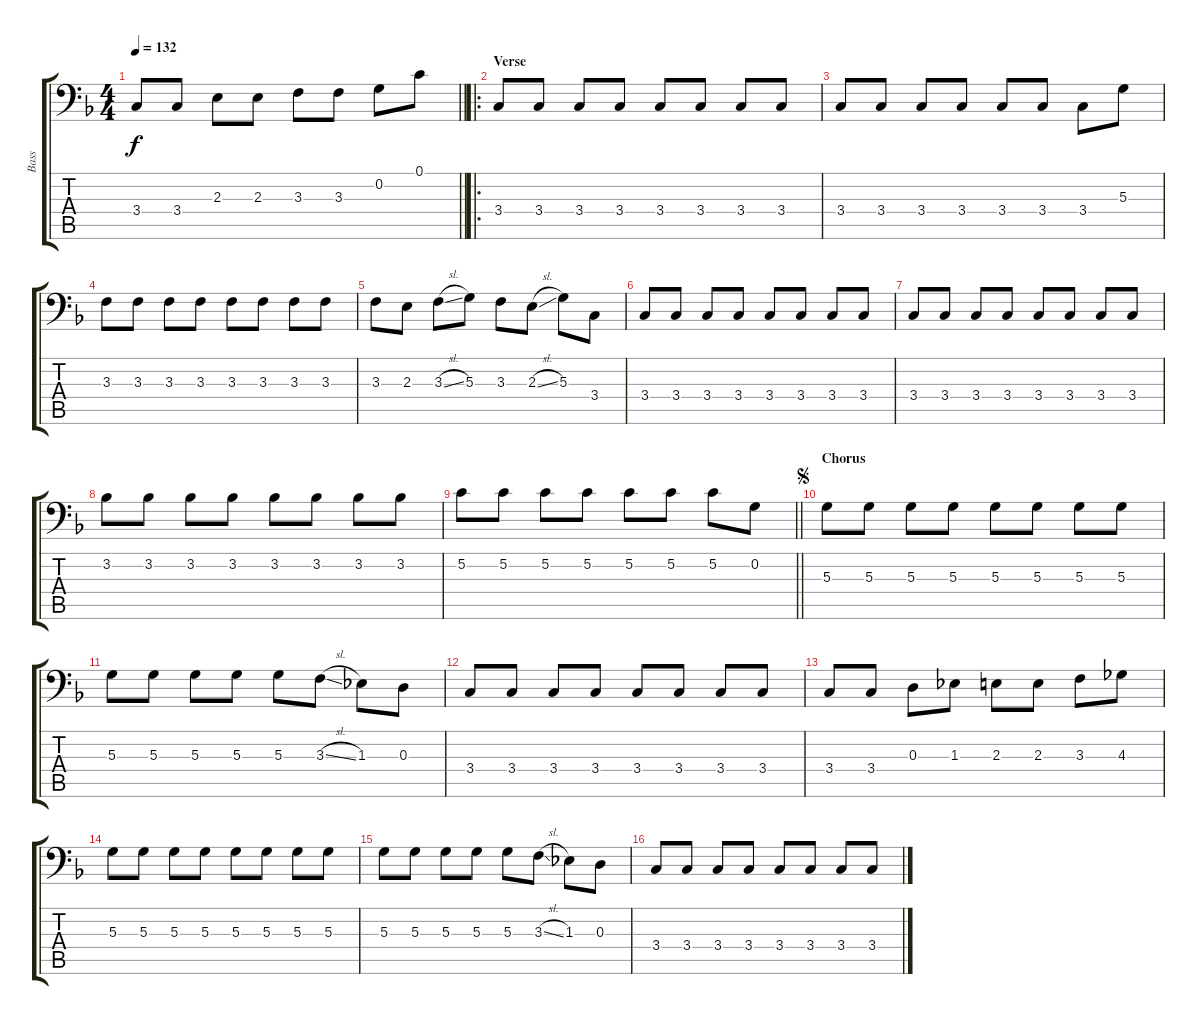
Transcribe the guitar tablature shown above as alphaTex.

\track ("Bass" "Bass") {instrument electricbassfinger}
\staff {score tabs}
\tuning (C3 G2 D2 A1 E1 B0) {hide}
\ts (4 4)
\tempo 132
\clef f4
\barLineRight lightlight
\ks f
3.4.8{dy f} 3.4.8 2.3.8 2.3.8 3.3.8 3.3.8 0.2.8 0.1.8 |
\ro
\section ("" "Verse")
3.4.8 3.4.8 3.4.8 3.4.8 3.4.8 3.4.8 3.4.8 3.4.8 |
3.4.8 3.4.8 3.4.8 3.4.8 3.4.8 3.4.8 3.4.8 5.3.8 |
3.3.8 3.3.8 3.3.8 3.3.8 3.3.8 3.3.8 3.3.8 3.3.8 |
3.3.8 2.3.8 3.3{sl}.8 5.3.8 3.3.8 2.3{sl}.8 5.3.8 3.4.8 |
3.4.8 3.4.8 3.4.8 3.4.8 3.4.8 3.4.8 3.4.8 3.4.8 |
3.4.8 3.4.8 3.4.8 3.4.8 3.4.8 3.4.8 3.4.8 3.4.8 |
3.2.8 3.2.8 3.2.8 3.2.8 3.2.8 3.2.8 3.2.8 3.2.8 |
\barLineRight lightlight
5.2.8 5.2.8 5.2.8 5.2.8 5.2.8 5.2.8 5.2.8 0.2.8 |
\section ("" "Chorus")
\jump segno
5.3.8 5.3.8 5.3.8 5.3.8 5.3.8 5.3.8 5.3.8 5.3.8 |
5.3.8 5.3.8 5.3.8 5.3.8 5.3.8 3.3{sl}.8 1.3.8 0.3.8 |
3.4.8 3.4.8 3.4.8 3.4.8 3.4.8 3.4.8 3.4.8 3.4.8 |
3.4.8 3.4.8 0.3.8 1.3.8 2.3.8 2.3.8 3.3.8 4.3.8 |
5.3.8 5.3.8 5.3.8 5.3.8 5.3.8 5.3.8 5.3.8 5.3.8 |
5.3.8 5.3.8 5.3.8 5.3.8 5.3.8 3.3{sl}.8 1.3.8 0.3.8 |
3.4.8 3.4.8 3.4.8 3.4.8 3.4.8 3.4.8 3.4.8 3.4.8
